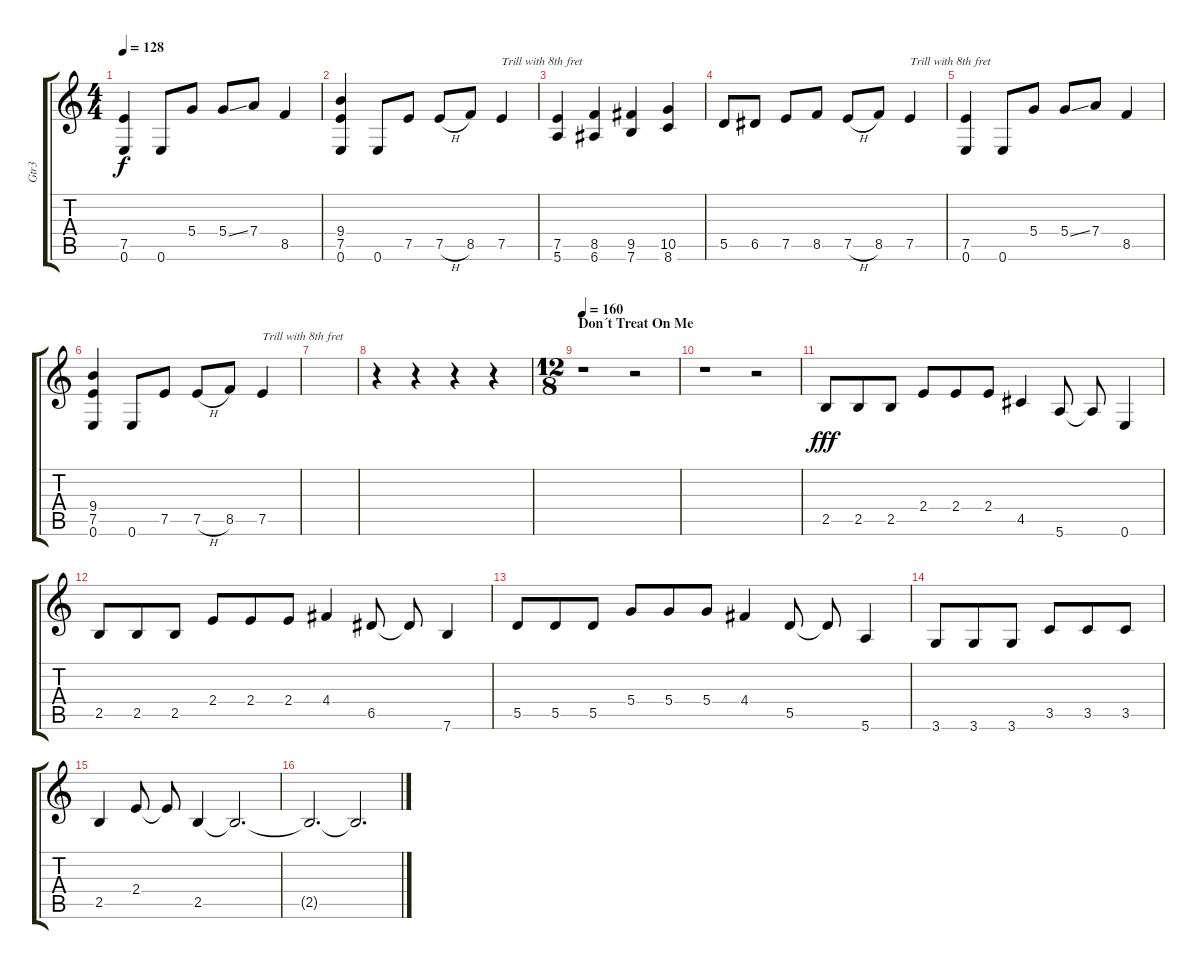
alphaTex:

\track ("Gtr3" "Gtr3") {instrument distortionguitar}
\staff {score tabs}
\tuning (E4 B3 G3 D3 A2 E2) {hide}
\ts (4 4)
\tempo 128
\clef g2
\ks c
(7.5 0.6).4{dy f} 0.6.8 5.4.8 5.4{ss}.8 7.4.8 8.5.4 |
(9.4 7.5 0.6).4 0.6.8 7.5.8 7.5{h}.8 8.5.8 7.5.4{txt "Trill with 8th fret"} |
(7.5 5.6).4 (8.5 6.6).4 (9.5 7.6).4 (10.5 8.6).4 |
5.5.8 6.5.8 7.5.8 8.5.8 7.5{h}.8 8.5.8 7.5.4{txt "Trill with 8th fret"} |
(7.5 0.6).4{volume 3} 0.6.8 5.4.8 5.4{ss}.8 7.4.8 8.5.4 |
(9.4 7.5 0.6).4 0.6.8 7.5.8 7.5{h}.8 8.5.8 7.5.4{txt "Trill with 8th fret"} |
|
r.4 r.4 r.4 r.4 |
\ts (12 8)
\section ("" "Don´t Treat On Me")
\tempo 160
r.1 r.2 |
r.1 r.2 |
2.5.8{dy fff} 2.5.8 2.5.8 2.4.8 2.4.8 2.4.8 4.5.4 5.6.8 5.6{t}.8 0.6.4 |
2.5.8 2.5.8 2.5.8 2.4.8 2.4.8 2.4.8 4.4.4 6.5.8 6.5{t}.8 7.6.4 |
5.5.8 5.5.8 5.5.8 5.4.8 5.4.8 5.4.8 4.4.4 5.5.8 5.5{t}.8 5.6.4 |
3.6.8 3.6.8 3.6.8 3.5.8 3.5.8 3.5.8 |
2.5.4 2.4.8 2.4{t}.8 2.5.4 2.5{t}.2{d} |
2.5{t}.2{d} 2.5{t}.2{d}
